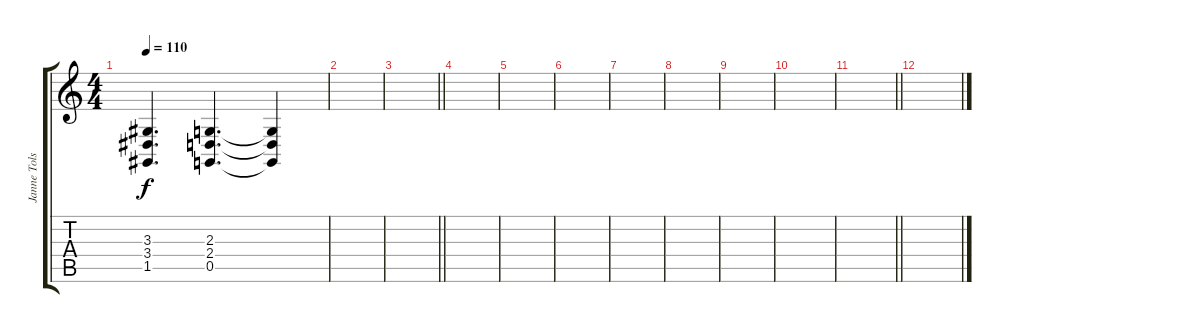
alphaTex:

\track ("Janne Tolsa" "Janne Tols") {instrument stringensemble2}
\staff {score tabs}
\tuning (D4 A3 F3 C3 G2 C2) {hide}
\ts (4 4)
\tempo 110
\clef g2
\ks c
(3.3 3.4 1.5).4{d dy f} (2.3 2.4 0.5).4{d} (2.3{t} 2.4{t} 0.5{t}).4 |
|
\barLineRight lightlight
|
\section ("" "")
|
|
|
|
|
|
|
\barLineRight lightlight
|
\section ("" "")
